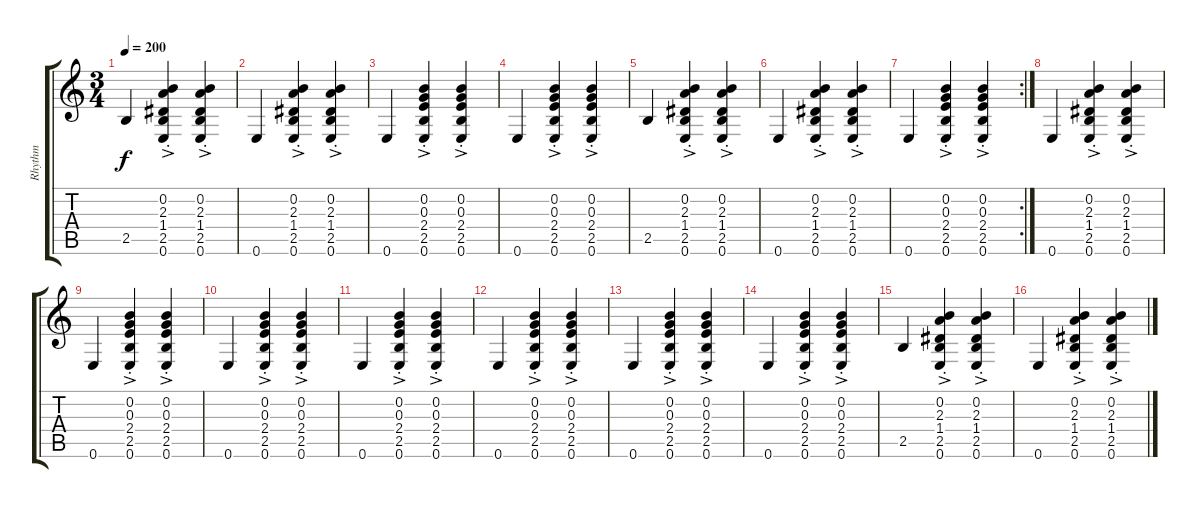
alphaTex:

\track ("Rhythm" "Rhythm") {instrument acousticguitarnylon}
\staff {score tabs}
\tuning (E4 B3 G3 D3 A2 E2) {hide}
\ts (3 4)
\tempo 200
\clef g2
\ks c
2.5.4{dy f} (0.2{ac st} 2.3{ac st} 1.4{ac st} 2.5{ac st} 0.6{ac st}).4 (0.2{ac st} 2.3 1.4 2.5 0.6).4 |
0.6.4 (0.2{ac st} 2.3{ac st} 1.4{ac st} 2.5{ac st} 0.6{ac st}).4 (0.2{ac st} 2.3 1.4 2.5 0.6).4 |
0.6.4 (0.2{ac st} 0.3{ac st} 2.4{ac st} 2.5{ac st} 0.6{ac st}).4 (0.2{ac st} 0.3 2.4 2.5 0.6).4 |
0.6.4 (0.2{ac st} 0.3{ac st} 2.4{ac st} 2.5{ac st} 0.6{ac st}).4 (0.2{ac st} 0.3 2.4 2.5 0.6).4 |
2.5.4 (0.2{ac st} 2.3{ac st} 1.4{ac st} 2.5{ac st} 0.6{ac st}).4 (0.2{ac st} 2.3 1.4 2.5 0.6).4 |
0.6.4 (0.2{ac st} 2.3{ac st} 1.4{ac st} 2.5{ac st} 0.6{ac st}).4 (0.2{ac st} 2.3 1.4 2.5 0.6).4 |
\rc 2
0.6.4 (0.2{ac st} 0.3{ac st} 2.4{ac st} 2.5{ac st} 0.6{ac st}).4 (0.2{ac st} 0.3 2.4 2.5 0.6).4 |
0.6.4 (0.2{ac st} 2.3{ac st} 1.4{ac st} 2.5{ac st} 0.6{ac st}).4 (0.2{ac st} 2.3 1.4 2.5 0.6).4 |
0.6.4 (0.2{ac st} 0.3{ac st} 2.4{ac st} 2.5{ac st} 0.6{ac st}).4 (0.2{ac st} 0.3 2.4 2.5 0.6).4 |
0.6.4 (0.2{ac st} 0.3{ac st} 2.4{ac st} 2.5{ac st} 0.6{ac st}).4 (0.2{ac st} 0.3 2.4 2.5 0.6).4 |
0.6.4 (0.2{ac st} 0.3{ac st} 2.4{ac st} 2.5{ac st} 0.6{ac st}).4 (0.2{ac st} 0.3 2.4 2.5 0.6).4 |
0.6.4 (0.2{ac st} 0.3{ac st} 2.4{ac st} 2.5{ac st} 0.6{ac st}).4 (0.2{ac st} 0.3 2.4 2.5 0.6).4 |
0.6.4 (0.2{ac st} 0.3{ac st} 2.4{ac st} 2.5{ac st} 0.6{ac st}).4 (0.2{ac st} 0.3 2.4 2.5 0.6).4 |
0.6.4 (0.2{ac st} 0.3{ac st} 2.4{ac st} 2.5{ac st} 0.6{ac st}).4 (0.2{ac st} 0.3 2.4 2.5 0.6).4 |
2.5.4 (0.2{ac st} 2.3{ac st} 1.4{ac st} 2.5{ac st} 0.6{ac st}).4 (0.2{ac st} 2.3 1.4 2.5 0.6).4 |
0.6.4 (0.2{ac st} 2.3{ac st} 1.4{ac st} 2.5{ac st} 0.6{ac st}).4 (0.2{ac st} 2.3 1.4 2.5 0.6).4
